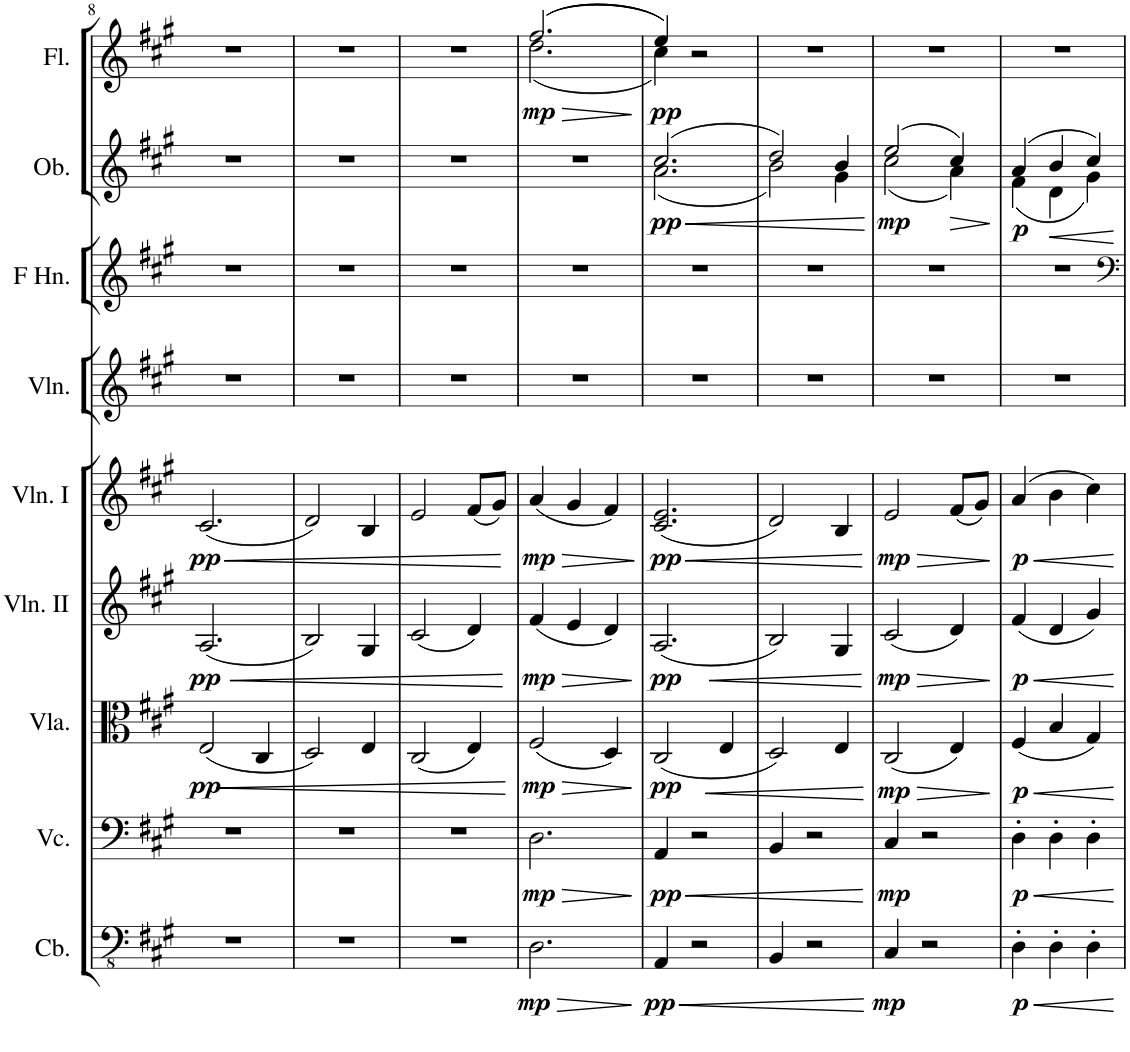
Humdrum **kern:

**kern	**dynam	**kern	**dynam	**kern	**dynam	**kern	**dynam	**kern	**dynam	**kern	**kern	**kern	**dynam	**kern	**dynam
*part9	*part9	*part8	*part8	*part7	*part7	*part6	*part6	*part5	*part5	*part4	*part3	*part2	*part2	*part1	*part1
*staff9	*staff9	*staff8	*staff8	*staff7	*staff7	*staff6	*staff6	*staff5	*staff5	*staff4	*staff3	*staff2	*staff2	*staff1	*staff1
*I"Contrabasses	*	*I"Violoncellos	*	*I"Violas	*	*I"Violins II	*	*I"Violins I	*	*I"Violin	*I"Horns in F	*I"Oboes	*	*I"Flutes	*
*I'Cb.	*	*I'Vc.	*	*I'Vla.	*	*I'Vln. II	*	*I'Vln. I	*	*I'Vln.	*	*I'Ob.	*	*I'Fl.	*
!!LO:PB:g=z
*clefFv4	*	*clefF4	*	*clefC3	*	*clefG2	*	*clefG2	*	*clefG2	*clefG2	*clefG2	*	*clefG2	*
*	*	*	*	*	*	*	*	*	*	*	*ITrd4c7	*	*	*	*
*k[f#c#g#]	*	*k[f#c#g#]	*	*k[f#c#g#]	*	*k[f#c#g#]	*	*k[f#c#g#]	*	*k[f#c#g#]	*k[f#c#g#]	*k[f#c#g#]	*	*k[f#c#g#]	*
*M3/4	*	*M3/4	*	*M3/4	*	*M3/4	*	*M3/4	*	*M3/4	*M3/4	*M3/4	*	*M3/4	*
=8	=8	=8	=8	=8	=8	=8	=8	=8	=8	=8	=8	=8	=8	=8	=8
!	!	!	!	!	!LO:HP:b	!	!LO:HP:b	!	!LO:HP:b	!	!	!	!	!	!
!	!	!	!	!	!LO:DY:n=1:b	!	!LO:DY:n=1:b	!	!LO:DY:n=1:b	!	!	!	!	!	!
2.r	.	2.r	.	(2E/	< pp	(2.A/	< pp	(2.c#/	< pp	2.r	2.r	2.r	.	2.r	.
.	.	.	.	4C#/	.	.	.	.	.	.	.	.	.	.	.
=9	=9	=9	=9	=9	=9	=9	=9	=9	=9	=9	=9	=9	=9	=9	=9
2.r	.	2.r	.	2D/)	.	2B/)	.	2d/)	.	2.r	2.r	2.r	.	2.r	.
.	.	.	.	4E/	.	4G#/	.	4B/	.	.	.	.	.	.	.
=10	=10	=10	=10	=10	=10	=10	=10	=10	=10	=10	=10	=10	=10	=10	=10
2.r	.	2.r	.	(2C#/	.	(2c#/	.	2e/	.	2.r	2.r	2.r	.	2.r	.
.	.	.	.	4E/)	.	4d/)	.	(8f#/L	.	.	.	.	.	.	.
.	.	.	.	.	.	.	.	8g#/J)	.	.	.	.	.	.	.
.	.	.	.	.	[	.	[	.	[	.	.	.	.	.	.
=11	=11	=11	=11	=11	=11	=11	=11	=11	=11	=11	=11	=11	=11	=11	=11
!	!LO:HP:b	!	!LO:HP:b	!	!LO:HP:b	!	!LO:HP:b	!	!LO:HP:b	!	!	!	!	!	!LO:HP:b
*	*	*	*	*	*	*	*	*	*	*	*	*	*	*^	*
!	!LO:DY:n=1:b	!	!LO:DY:n=1:b	!	!LO:DY:n=1:b	!	!LO:DY:n=1:b	!	!LO:DY:n=1:b	!	!	!	!	!	!	!LO:DY:n=1:b
2.DD\	> mp	2.D\	> mp	(2F#/	> mp	(4f#/	> mp	(4a/	> mp	2.r	2.r	2.r	.	((2.ff#/	(2.dd\	> mp
.	.	.	.	.	.	4e/	.	4g#/	.	.	.	.	.	.	.	.
.	.	.	.	4D/)	.	4d/)	.	4f#/)	.	.	.	.	.	.	.	.
*	*	*	*	*	*	*	*	*	*	*	*	*	*	*v	*v	*
.	]	.	]	.	]	.	]	.	]	.	.	.	.	.	]
=12	=12	=12	=12	=12	=12	=12	=12	=12	=12	=12	=12	=12	=12	=12	=12
!	!LO:HP:b	!	!LO:HP:b	!	!	!	!LO:HP:b	!	!LO:HP:b	!	!	!	!LO:HP:b	!	!
*	*	*	*	*	*	*	*	*	*	*	*	*^	*	*^	*
!	!LO:DY:n=1:b	!	!LO:DY:n=1:b	!	!LO:DY:b	!	!LO:DY:n=1:b	!	!LO:DY:n=1:b	!	!	!	!	!LO:DY:n=1:b	!	!	!LO:DY:b
4AAA/	< pp	4AA/	< pp	(2C#/	pp	(2.A/	< pp	(2.c#/ 2.e/	< pp	2.r	2.r	(2.cc#/	(2.a\	< pp	4ee/))	4cc#\)	pp
2r	.	2r	.	.	.	.	.	.	.	.	.	.	.	.	2r	2ryy	.
!	!	!	!	!	!LO:HP:b	!	!	!	!	!	!	!	!	!	!	!	!
.	.	.	.	4E/	<	.	.	.	.	.	.	.	.	.	.	.	.
*	*	*	*	*	*	*	*	*	*	*	*	*	*	*	*v	*v	*
=13	=13	=13	=13	=13	=13	=13	=13	=13	=13	=13	=13	=13	=13	=13	=13	=13
4BBB/	.	4BB/	.	2D/)	.	2B/)	.	2d/)	.	2.r	2.r	2dd/)	2b\)	.	2.r	.
2r	.	2r	.	.	.	.	.	.	.	.	.	.	.	.	.	.
.	.	.	.	4E/	.	4G#/	.	4B/	.	.	.	4b/	4g#\	.	.	.
*	*	*	*	*	*	*	*	*	*	*	*	*v	*v	*	*	*
.	[	.	[	.	[	.	[	.	[	.	.	.	[	.	.
=14	=14	=14	=14	=14	=14	=14	=14	=14	=14	=14	=14	=14	=14	=14	=14
!	!LO:DY:b	!	!LO:DY:b	!	!LO:HP:b	!	!LO:HP:b	!	!LO:HP:b	!	!	!	!	!	!
*	*	*	*	*	*	*	*	*	*	*	*	*^	*	*	*
!	!	!	!	!	!LO:DY:n=1:b	!	!LO:DY:n=1:b	!	!LO:DY:n=1:b	!	!	!	!	!LO:DY:b	!	!
4CC#/	mp	4C#/	mp	(2C#/	> mp	(2c#/	> mp	2e/	> mp	2.r	2.r	(2ee/	(2cc#\	mp	2.r	.
2r	.	2r	.	.	.	.	.	.	.	.	.	.	.	.	.	.
!	!	!	!	!	!	!	!	!	!	!	!	!	!	!LO:HP:b	!	!
.	.	.	.	4E/)	.	4d/)	.	(8f#/L	.	.	.	4cc#/)	4a\)	>	.	.
.	.	.	.	.	.	.	.	8g#/J)	.	.	.	.	.	.	.	.
*	*	*	*	*	*	*	*	*	*	*	*	*v	*v	*	*	*
.	.	.	.	.	]	.	]	.	]	.	.	.	]	.	.
=15	=15	=15	=15	=15	=15	=15	=15	=15	=15	=15	=15	=15	=15	=15	=15
!	!LO:HP:b	!	!LO:HP:b	!	!LO:HP:b	!	!LO:HP:b	!	!LO:HP:b	!	!	!	!	!	!
*	*	*	*	*	*	*	*	*	*	*	*	*^	*	*	*
!	!LO:DY:n=1:b	!	!LO:DY:n=1:b	!	!LO:DY:n=1:b	!	!LO:DY:n=1:b	!	!LO:DY:n=1:b	!	!	!	!	!LO:DY:b	!	!
4DD'\	< p	4D'\	< p	(4F#/	< p	(4f#/	< p	(4a/	< p	2.r	2.r	(4a/	(4f#\	p	2.r	.
!	!	!	!	!	!	!	!	!	!	!	!	!	!	!LO:HP:b	!	!
4DD'\	.	4D'\	.	4B/	.	4d/	.	4b\	.	.	.	4b/	4d\	<	.	.
4DD'\	.	4D'\	.	4G#/)	.	4g#/)	.	4cc#\)	.	.	.	4cc#/)	4g#\)	.	.	.
*	*	*	*	*	*	*	*	*	*	*	*	*v	*v	*	*	*
.	[	.	[	.	[	.	[	.	[	.	.	.	[	.	.
=	=	=	=	=	=	=	=	=	=	=	=	=	=	=	=
*-	*-	*-	*-	*-	*-	*-	*-	*-	*-	*-	*-	*-	*-	*-	*-
